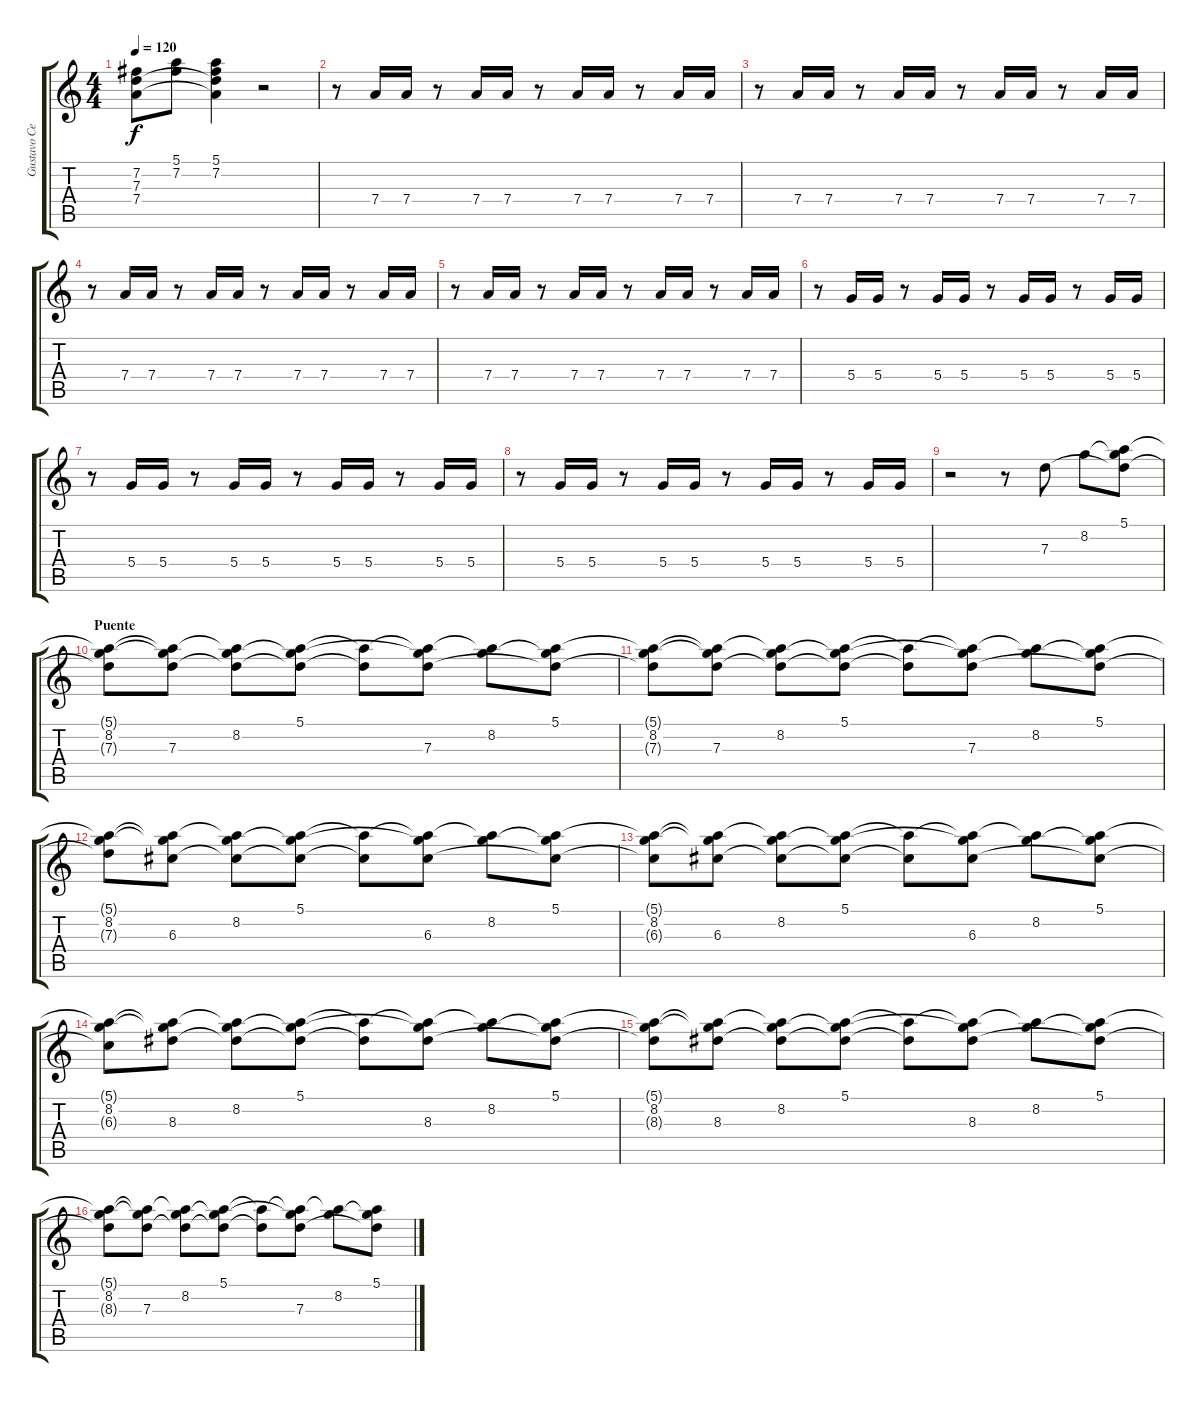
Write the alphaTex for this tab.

\track ("Gustavo Cerati" "Gustavo Ce") {instrument electricguitarclean}
\staff {score tabs}
\tuning (E4 B3 G3 D3 A2 E2) {hide}
\ts (4 4)
\tempo 120
\clef g2
\ks c
(7.2{t} 7.3{t} 7.4{t}).8{dy f} (5.1 7.2).8 (5.1 7.2 7.3{t} 7.4{t}).4 r.2 |
r.8{instrument electricguitarmuted} 7.4.16 7.4.16 r.8 7.4.16 7.4.16 r.8 7.4.16 7.4.16 r.8 7.4.16 7.4.16 |
r.8 7.4.16 7.4.16 r.8 7.4.16 7.4.16 r.8 7.4.16 7.4.16 r.8 7.4.16 7.4.16 |
r.8 7.4.16 7.4.16 r.8 7.4.16 7.4.16 r.8 7.4.16 7.4.16 r.8 7.4.16 7.4.16 |
r.8 7.4.16 7.4.16 r.8 7.4.16 7.4.16 r.8 7.4.16 7.4.16 r.8 7.4.16 7.4.16 |
r.8 5.4.16 5.4.16 r.8 5.4.16 5.4.16 r.8 5.4.16 5.4.16 r.8 5.4.16 5.4.16 |
r.8 5.4.16 5.4.16 r.8 5.4.16 5.4.16 r.8 5.4.16 5.4.16 r.8 5.4.16 5.4.16 |
r.8 5.4.16 5.4.16 r.8 5.4.16 5.4.16 r.8 5.4.16 5.4.16 r.8 5.4.16 5.4.16 |
r.2 r.8{instrument electricguitarclean} 7.3.8 8.2.8 (5.1 8.2{t} 7.3{t}).8 |
\section ("" "Puente")
(5.1{t} 8.2 7.3{t}).8 (5.1{t} 8.2{t} 7.3).8 (5.1{t} 8.2 7.3{t}).8 (5.1 8.2{t} 7.3{t}).8 (5.1{t} 7.3{t}).8 (5.1{t} 8.2{t} 7.3).8 (5.1{t} 8.2).8 (5.1 8.2{t} 7.3{t}).8 |
(5.1{t} 8.2 7.3{t}).8 (5.1{t} 8.2{t} 7.3).8 (5.1{t} 8.2 7.3{t}).8 (5.1 8.2{t} 7.3{t}).8 (5.1{t} 7.3{t}).8 (5.1{t} 8.2{t} 7.3).8 (5.1{t} 8.2).8 (5.1 8.2{t} 7.3{t}).8 |
(5.1{t} 8.2 7.3{t}).8 (5.1{t} 8.2{t} 6.3).8 (5.1{t} 8.2 6.3{t}).8 (5.1 8.2{t} 6.3{t}).8 (5.1{t} 6.3{t}).8 (5.1{t} 8.2{t} 6.3).8 (5.1{t} 8.2).8 (5.1 8.2{t} 6.3{t}).8 |
(5.1{t} 8.2 6.3{t}).8 (5.1{t} 8.2{t} 6.3).8 (5.1{t} 8.2 6.3{t}).8 (5.1 8.2{t} 6.3{t}).8 (5.1{t} 6.3{t}).8 (5.1{t} 8.2{t} 6.3).8 (5.1{t} 8.2).8 (5.1 8.2{t} 6.3{t}).8 |
(5.1{t} 8.2 6.3{t}).8 (5.1{t} 8.2{t} 8.3).8 (5.1{t} 8.2 8.3{t}).8 (5.1 8.2{t} 8.3{t}).8 (5.1{t} 8.3{t}).8 (5.1{t} 8.2{t} 8.3).8 (5.1{t} 8.2).8 (5.1 8.2{t} 8.3{t}).8 |
(5.1{t} 8.2 8.3{t}).8 (5.1{t} 8.2{t} 8.3).8 (5.1{t} 8.2 8.3{t}).8 (5.1 8.2{t} 8.3{t}).8 (5.1{t} 8.3{t}).8 (5.1{t} 8.2{t} 8.3).8 (5.1{t} 8.2).8 (5.1 8.2{t} 8.3{t}).8 |
(5.1{t} 8.2 8.3{t}).8 (5.1{t} 8.2{t} 7.3).8 (5.1{t} 8.2 7.3{t}).8 (5.1 8.2{t} 7.3{t}).8 (5.1{t} 7.3{t}).8 (5.1{t} 8.2{t} 7.3).8 (5.1{t} 8.2).8 (5.1 8.2{t} 7.3{t}).8
